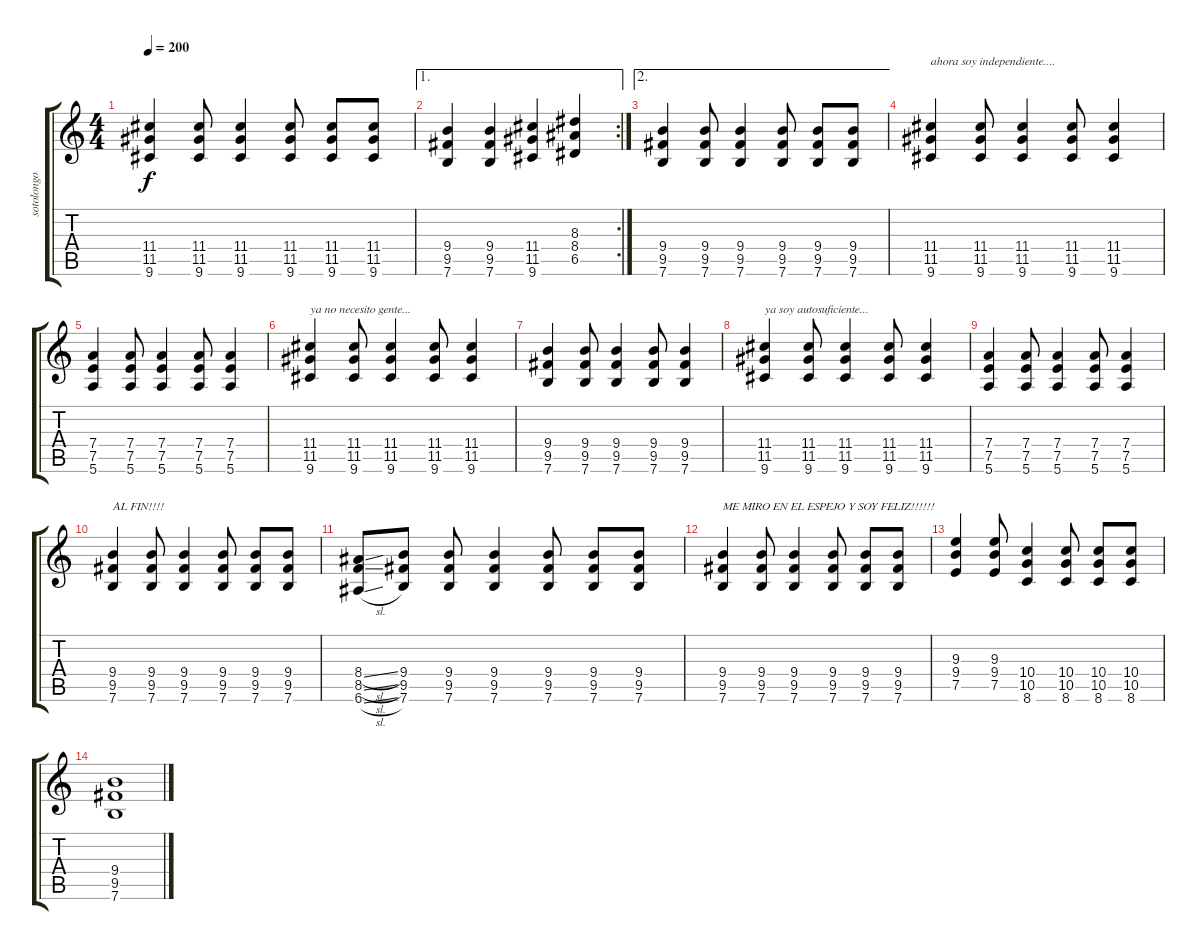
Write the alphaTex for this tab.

\track ("sotolongo" "sotolongo") {instrument distortionguitar}
\staff {score tabs}
\tuning (E4 B3 G3 D3 A2 E2) {hide}
\ts (4 4)
\tempo 200
\clef g2
\ks c
(11.4 11.5 9.6).4{dy f} (11.4 11.5 9.6).8 (11.4 11.5 9.6).4 (11.4 11.5 9.6).8 (11.4 11.5 9.6).8 (11.4 11.5 9.6).8 |
\ae 1
\rc 2
(9.4 9.5 7.6).4 (9.4 9.5 7.6).4 (11.4 11.5 9.6).4 (8.3 8.4 6.5).4 |
\ae 2
(9.4 9.5 7.6).4 (9.4 9.5 7.6).8 (9.4 9.5 7.6).4 (9.4 9.5 7.6).8 (9.4 9.5 7.6).8 (9.4 9.5 7.6).8 |
(11.4 11.5 9.6).4{txt "ahora soy independiente...."} (11.4 11.5 9.6).8 (11.4 11.5 9.6).4 (11.4 11.5 9.6).8 (11.4 11.5 9.6).4 |
(7.4 7.5 5.6).4 (7.4 7.5 5.6).8 (7.4 7.5 5.6).4 (7.4 7.5 5.6).8 (7.4 7.5 5.6).4 |
(11.4 11.5 9.6).4{txt "ya no necesito gente..."} (11.4 11.5 9.6).8 (11.4 11.5 9.6).4 (11.4 11.5 9.6).8 (11.4 11.5 9.6).4 |
(9.4 9.5 7.6).4 (9.4 9.5 7.6).8 (9.4 9.5 7.6).4 (9.4 9.5 7.6).8 (9.4 9.5 7.6).4 |
(11.4 11.5 9.6).4{txt "ya soy autosuficiente..."} (11.4 11.5 9.6).8 (11.4 11.5 9.6).4 (11.4 11.5 9.6).8 (11.4 11.5 9.6).4 |
(7.4 7.5 5.6).4 (7.4 7.5 5.6).8 (7.4 7.5 5.6).4 (7.4 7.5 5.6).8 (7.4 7.5 5.6).4 |
(9.4 9.5 7.6).4{txt "AL FIN!!!!"} (9.4 9.5 7.6).8 (9.4 9.5 7.6).4 (9.4 9.5 7.6).8 (9.4 9.5 7.6).8 (9.4 9.5 7.6).8 |
(8.4{sl} 8.5{sl} 6.6{sl}).8 (9.4 9.5 7.6).8 (9.4 9.5 7.6).8 (9.4 9.5 7.6).4 (9.4 9.5 7.6).8 (9.4 9.5 7.6).8 (9.4 9.5 7.6).8 |
(9.4 9.5 7.6).4{txt "ME MIRO EN EL ESPEJO Y SOY FELIZ!!!!!!"} (9.4 9.5 7.6).8 (9.4 9.5 7.6).4 (9.4 9.5 7.6).8 (9.4 9.5 7.6).8 (9.4 9.5 7.6).8 |
(9.3 9.4 7.5).4 (9.3 9.4 7.5).8 (10.4 10.5 8.6).4 (10.4 10.5 8.6).8 (10.4 10.5 8.6).8 (10.4 10.5 8.6).8 |
(9.4 9.5 7.6).1
